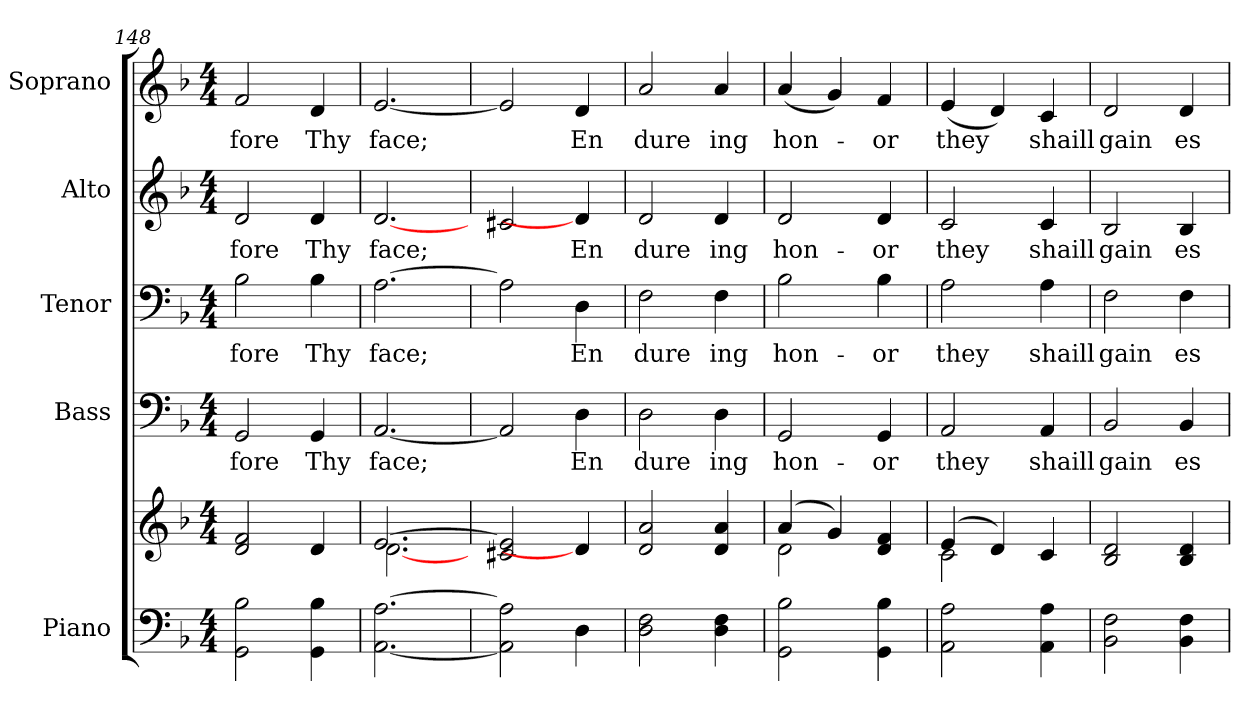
**kern	**kern	**kern	**text	**kern	**text	**kern	**text	**kern	**text
*part5	*part5	*part4	*part4	*part3	*part3	*part2	*part2	*part1	*part1
*staff6	*staff5	*staff4	*staff4	*staff3	*staff3	*staff2	*staff2	*staff1	*staff1
*I"Piano	*	*I"Bass	*	*I"Tenor	*	*I"Alto	*	*I"Soprano	*
*I'Pno.	*	*I'B.	*	*I'T.	*	*I'A.	*	*I'S.	*
*clefF4	*clefG2	*clefF4	*	*clefF4	*	*clefG2	*	*clefG2	*
*k[b-]	*k[b-]	*k[b-]	*	*k[b-]	*	*k[b-]	*	*k[b-]	*
*F:	*F:	*F:	*	*F:	*	*F:	*	*F:	*
*M4/4	*M4/4	*M4/4	*	*M4/4	*	*M4/4	*	*M4/4	*
=148	=148	=148	=148	=148	=148	=148	=148	=148	=148
!	!	!	!LO:LY:b:color=#000000	!	!	!	!	!	!
!	!	!	!	!	!LO:LY:b:color=#000000	!	!	!	!
!	!	!	!	!	!	!	!LO:LY:b:color=#000000	!	!
!	!	!	!	!	!	!	!	!	!LO:LY:b:color=#000000
2GGi\ 2B-i	2di/ 2fi	2GGi/	fore	2B-i\	fore	2di/	fore	2fi/	fore
!	!	!	!LO:LY:b:color=#000000	!	!	!	!	!	!
!	!	!	!	!	!LO:LY:b:color=#000000	!	!	!	!
!	!	!	!	!	!	!	!LO:LY:b:color=#000000	!	!
!	!	!	!	!	!	!	!	!	!LO:LY:b:color=#000000
4GGi\ 4B-i	4di/	4GGi/	Thy	4B-i\	Thy	4di/	Thy	4di/	Thy
=149	=149	=149	=149	=149	=149	=149	=149	=149	=149
*	*^	*	*	*	*	*	*	*	*
!	!	!	!	!LO:LY:b:color=#000000	!	!	!	!	!	!
!	!	!	!	!	!	!LO:LY:b:color=#000000	!	!	!	!
!	!	!	!	!	!	!	!	!LO:LY:b:color=#000000	!	!
!	!	!	!	!	!	!	!	!	!	!LO:LY:b:color=#000000
[<2.AAi\ [>2.Ai	[>2.ei/	[<2.di\	[<2.AAi/	face;	[>2.Ai\	face;	[<2.di/	face;	[<2.ei/	face;
*	*v	*v	*	*	*	*	*	*	*	*
=150	=150	=150	=150	=150	=150	=150	=150	=150	=150
2AAi\] 2Ai]	2c#Xi/ 2ei]	2AAi/]	.	2Ai\]	.	2c#Xi/	.	2ei/]	.
!	!	!	!LO:LY:b:color=#000000	!	!	!	!	!	!
!	!	!	!	!	!LO:LY:b:color=#000000	!	!	!	!
!	!	!	!	!	!	!	!LO:LY:b:color=#000000	!	!
!	!	!	!	!	!	!	!	!	!LO:LY:b:color=#000000
4Di\	4di/]	4Di\	En	4Di\	En	4di/]	En	4di/	En
!!LO:LB:g=z
=151	=151	=151	=151	=151	=151	=151	=151	=151	=151
!	!	!	!LO:LY:b:color=#000000	!	!	!	!	!	!
!	!	!	!	!	!LO:LY:b:color=#000000	!	!	!	!
!	!	!	!	!	!	!	!LO:LY:b:color=#000000	!	!
!	!	!	!	!	!	!	!	!	!LO:LY:b:color=#000000
2Di\ 2Fi	2di/ 2ai	2Di\	dure	2Fi\	dure	2di/	dure	2ai/	dure
!	!	!	!LO:LY:b:color=#000000	!	!	!	!	!	!
!	!	!	!	!	!LO:LY:b:color=#000000	!	!	!	!
!	!	!	!	!	!	!	!LO:LY:b:color=#000000	!	!
!	!	!	!	!	!	!	!	!	!LO:LY:b:color=#000000
4Di\ 4Fi	4di/ 4ai	4Di\	ing	4Fi\	ing	4di/	ing	4ai/	ing
=152	=152	=152	=152	=152	=152	=152	=152	=152	=152
*	*^	*	*	*	*	*	*	*	*
!	!	!	!	!LO:LY:b:color=#000000	!	!	!	!	!	!
!	!	!	!	!	!	!LO:LY:b:color=#000000	!	!	!	!
!	!	!	!	!	!	!	!	!LO:LY:b:color=#000000	!	!
!	!	!	!	!	!	!	!	!	!	!LO:LY:b:color=#000000
2GGi\ 2B-i	(4ai/	2di\	2GGi/	hon-	2B-i\	hon-	2di/	hon-	(4ai/	hon-
.	4gi/)	.	.	.	.	.	.	.	4gi/)	.
!	!	!	!	!LO:LY:b:color=#000000	!	!	!	!	!	!
!	!	!	!	!	!	!LO:LY:b:color=#000000	!	!	!	!
!	!	!	!	!	!	!	!	!LO:LY:b:color=#000000	!	!
!	!	!	!	!	!	!	!	!	!	!LO:LY:b:color=#000000
4GGi\ 4B-i	4di/ 4fi	4ryy	4GGi/	-or	4B-i\	-or	4di/	-or	4fi/	-or
=153	=153	=153	=153	=153	=153	=153	=153	=153	=153	=153
!	!	!	!	!LO:LY:b:color=#000000	!	!	!	!	!	!
!	!	!	!	!	!	!LO:LY:b:color=#000000	!	!	!	!
!	!	!	!	!	!	!	!	!LO:LY:b:color=#000000	!	!
!	!	!	!	!	!	!	!	!	!	!LO:LY:b:color=#000000
2AAi\ 2Ai	(4ei/	2ci\	2AAi/	they	2Ai\	they	2ci/	they	(4ei/	they
.	4di/)	.	.	.	.	.	.	.	4di/)	.
!	!	!	!	!LO:LY:b:color=#000000	!	!	!	!	!	!
!	!	!	!	!	!	!LO:LY:b:color=#000000	!	!	!	!
!	!	!	!	!	!	!	!	!LO:LY:b:color=#000000	!	!
!	!	!	!	!	!	!	!	!	!	!LO:LY:b:color=#000000
4AAi\ 4Ai	4ci/	4ryy	4AAi/	shaill	4Ai\	shaill	4ci/	shaill	4ci/	shaill
*	*v	*v	*	*	*	*	*	*	*	*
=154	=154	=154	=154	=154	=154	=154	=154	=154	=154
*	*^	*	*	*	*	*	*	*	*
!	!	!	!	!LO:LY:b:color=#000000	!	!	!	!	!	!
*	*v	*v	*	*	*	*	*	*	*	*
*	*^	*	*	*	*	*	*	*	*
!	!	!	!	!	!	!LO:LY:b:color=#000000	!	!	!	!
*	*v	*v	*	*	*	*	*	*	*	*
*	*^	*	*	*	*	*	*	*	*
!	!	!	!	!	!	!	!	!LO:LY:b:color=#000000	!	!
*	*v	*v	*	*	*	*	*	*	*	*
*	*^	*	*	*	*	*	*	*	*
!	!	!	!	!	!	!	!	!	!	!LO:LY:b:color=#000000
*	*v	*v	*	*	*	*	*	*	*	*
2BB-i\ 2Fi	2B-i/ 2di	2BB-i/	gain	2Fi\	gain	2B-i/	gain	2di/	gain
!	!	!	!LO:LY:b:color=#000000	!	!	!	!	!	!
!	!	!	!	!	!LO:LY:b:color=#000000	!	!	!	!
!	!	!	!	!	!	!	!LO:LY:b:color=#000000	!	!
!	!	!	!	!	!	!	!	!	!LO:LY:b:color=#000000
4BB-i\ 4Fi	4B-i/ 4di	4BB-i/	es-	4Fi\	es-	4B-i/	es-	4di/	es-
=	=	=	=	=	=	=	=	=	=
*-	*-	*-	*-	*-	*-	*-	*-	*-	*-
